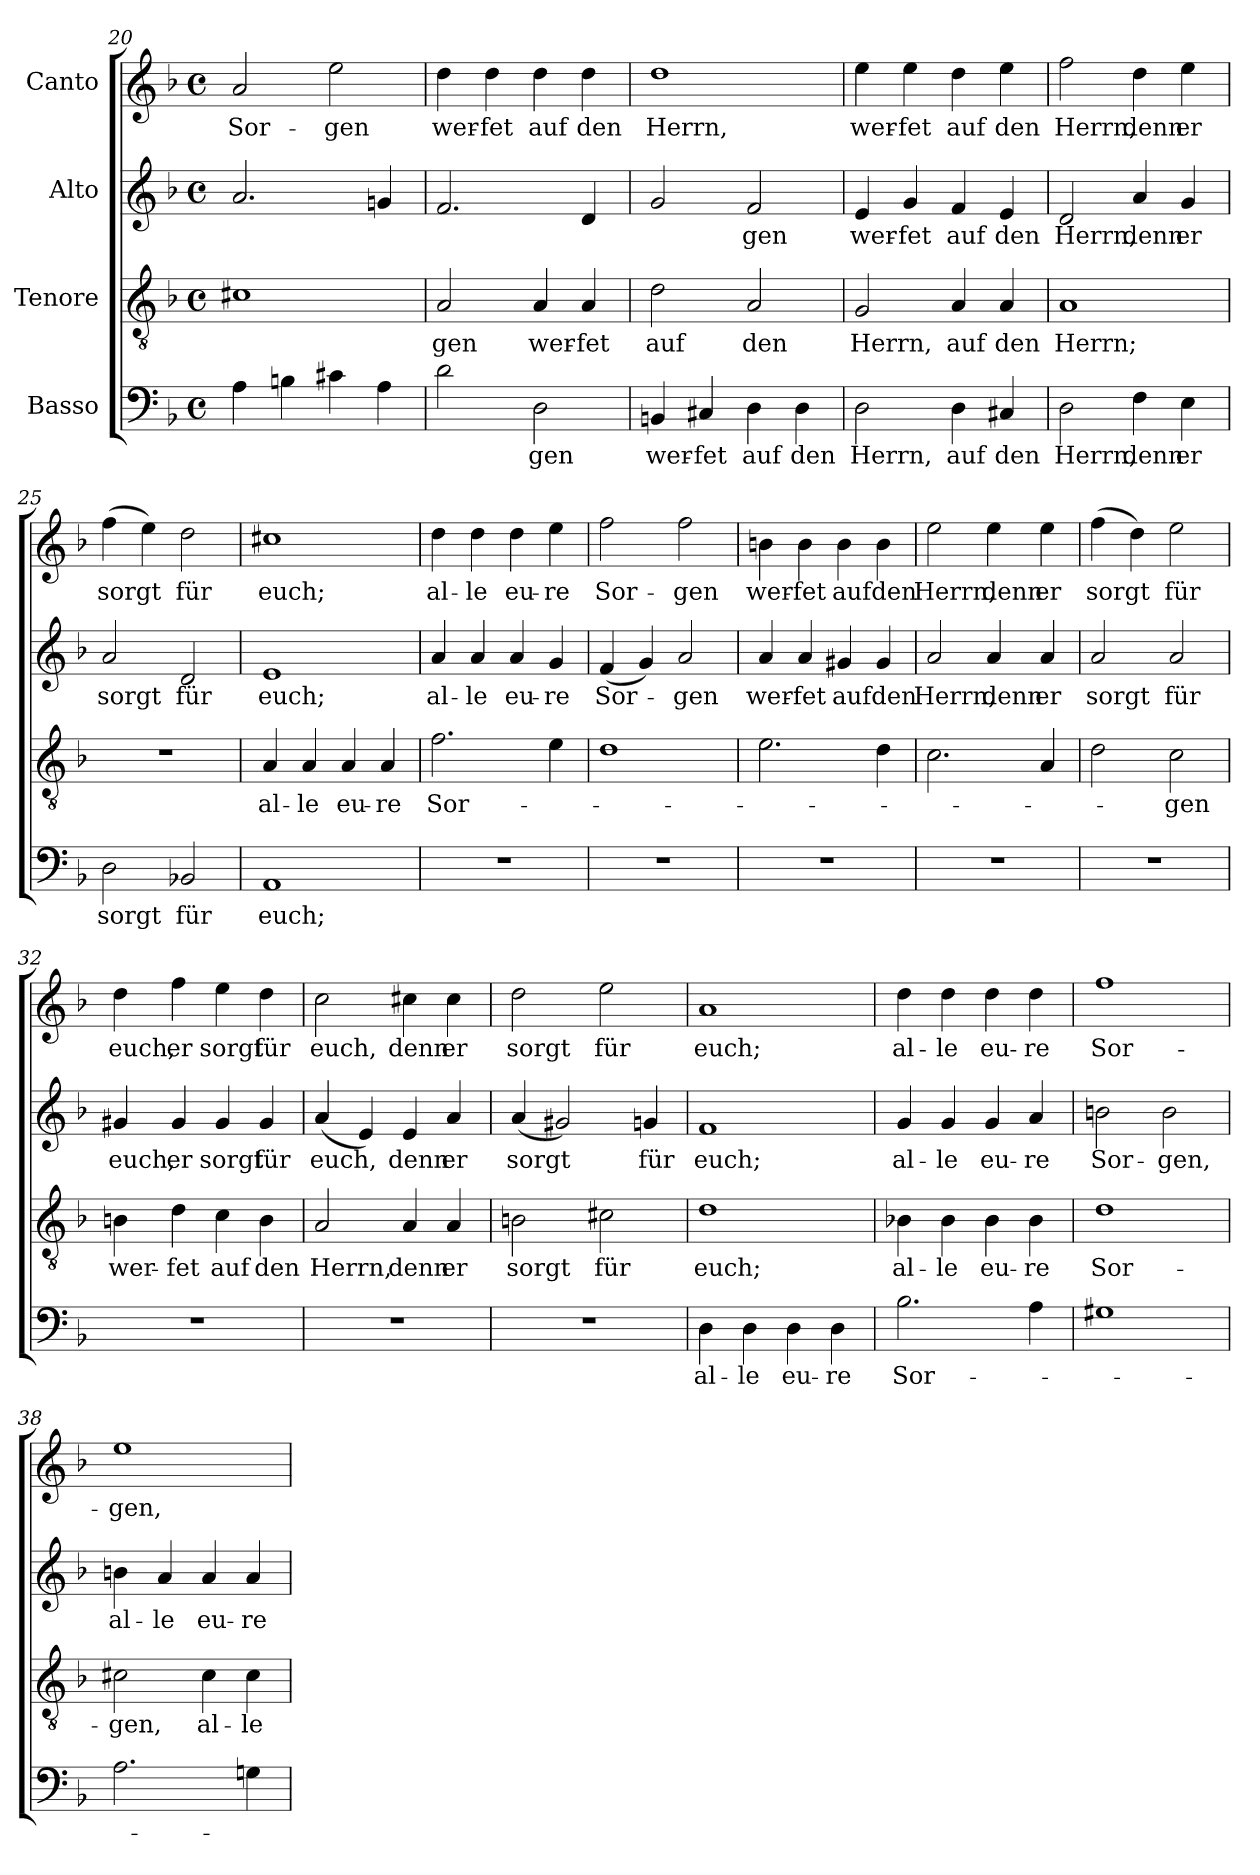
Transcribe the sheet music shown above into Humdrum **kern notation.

**kern	**text	**kern	**text	**kern	**text	**kern	**text
*part4	*part4	*part3	*part3	*part2	*part2	*part1	*part1
*staff4	*staff4	*staff3	*staff3	*staff2	*staff2	*staff1	*staff1
*I"Basso	*	*I"Tenore	*	*I"Alto	*	*I"Canto	*
!!LO:PB:g=z
*clefF4	*	*clefGv2	*	*clefG2	*	*clefG2	*
*k[b-]	*	*k[b-]	*	*k[b-]	*	*k[b-]	*
*M4/4	*	*M4/4	*	*M4/4	*	*M4/4	*
*met(c)	*	*met(c)	*	*met(c)	*	*met(c)	*
=20	=20	=20	=20	=20	=20	=20	=20
!	!	!	!	!	!	!	!LO:LY:b
4A\	.	1c#X	.	2.a/	.	2a/	Sor-
4Bn\	.	.	.	.	.	.	.
!	!	!	!	!	!	!	!LO:LY:b
4c#X\	.	.	.	.	.	2ee\	-gen
4A\	.	.	.	4gn/	.	.	.
=21	=21	=21	=21	=21	=21	=21	=21
!	!	!	!LO:LY:b	!	!	!	!LO:LY:b
2d\	.	2A/	-gen	2.f/	.	4dd\	wer-
!	!	!	!	!	!	!	!LO:LY:b
.	.	.	.	.	.	4dd\	-fet
!	!LO:LY:b	!	!LO:LY:b	!	!	!	!LO:LY:b
2D\	-gen	4A/	wer-	.	.	4dd\	auf
!	!	!	!LO:LY:b	!	!	!	!LO:LY:b
.	.	4A/	-fet	4d/	.	4dd\	den
=22	=22	=22	=22	=22	=22	=22	=22
!	!LO:LY:b	!	!LO:LY:b	!	!	!	!LO:LY:b
4BBn/	wer-	2d\	auf	2g/	.	1dd	Herrn,
!	!LO:LY:b	!	!	!	!	!	!
4C#X/	-fet	.	.	.	.	.	.
!	!LO:LY:b	!	!LO:LY:b	!	!LO:LY:b	!	!
4D\	auf	2A/	den	2f/	-gen	.	.
!	!LO:LY:b	!	!	!	!	!	!
4D\	den	.	.	.	.	.	.
=23	=23	=23	=23	=23	=23	=23	=23
!	!LO:LY:b	!	!LO:LY:b	!	!LO:LY:b	!	!LO:LY:b
2D\	Herrn,	2G/	Herrn,	4e/	wer-	4ee\	wer-
!	!	!	!	!	!LO:LY:b	!	!LO:LY:b
.	.	.	.	4g/	-fet	4ee\	-fet
!	!LO:LY:b	!	!LO:LY:b	!	!LO:LY:b	!	!LO:LY:b
4D\	auf	4A/	auf	4f/	auf	4dd\	auf
!	!LO:LY:b	!	!LO:LY:b	!	!LO:LY:b	!	!LO:LY:b
4C#X/	den	4A/	den	4e/	den	4ee\	den
=24	=24	=24	=24	=24	=24	=24	=24
!	!LO:LY:b	!	!LO:LY:b	!	!LO:LY:b	!	!LO:LY:b
2D\	Herrn,	1A	Herrn;	2d/	Herrn,	2ff\	Herrn,
!	!LO:LY:b	!	!	!	!LO:LY:b	!	!LO:LY:b
4F\	denn	.	.	4a/	denn	4dd\	denn
!	!LO:LY:b	!	!	!	!LO:LY:b	!	!LO:LY:b
4E\	er	.	.	4g/	er	4ee\	er
=25	=25	=25	=25	=25	=25	=25	=25
!	!LO:LY:b	!	!	!	!LO:LY:b	!	!LO:LY:b
2D\	sorgt	1r	.	2a/	sorgt	(4ff\	-sorgt
.	.	.	.	.	.	4ee\)	.
!	!LO:LY:b	!	!	!	!LO:LY:b	!	!LO:LY:b
2BB-X/	für	.	.	2d/	für	2dd\	für
!!LO:LB:g=z
=26	=26	=26	=26	=26	=26	=26	=26
!	!LO:LY:b	!	!LO:LY:b	!	!LO:LY:b	!	!LO:LY:b
1AA	euch;	4A/	al-	1e	euch;	1cc#X	euch;
!	!	!	!LO:LY:b	!	!	!	!
.	.	4A/	-le	.	.	.	.
!	!	!	!LO:LY:b	!	!	!	!
.	.	4A/	eu-	.	.	.	.
!	!	!	!LO:LY:b	!	!	!	!
.	.	4A/	-re	.	.	.	.
=27	=27	=27	=27	=27	=27	=27	=27
!	!	!	!LO:LY:b	!	!LO:LY:b	!	!LO:LY:b
1r	.	2.f\	Sor-	4a/	al-	4dd\	al-
!	!	!	!	!	!LO:LY:b	!	!LO:LY:b
.	.	.	.	4a/	-le	4dd\	-le
!	!	!	!	!	!LO:LY:b	!	!LO:LY:b
.	.	.	.	4a/	eu-	4dd\	eu-
!	!	!	!	!	!LO:LY:b	!	!LO:LY:b
.	.	4e\	.	4g/	-re	4ee\	-re
=28	=28	=28	=28	=28	=28	=28	=28
!	!	!	!	!	!LO:LY:b	!	!LO:LY:b
1r	.	1d	.	(4f/	Sor-	2ff\	Sor-
.	.	.	.	4g/)	.	.	.
!	!	!	!	!	!LO:LY:b	!	!LO:LY:b
.	.	.	.	2a/	-gen	2ff\	-gen
=29	=29	=29	=29	=29	=29	=29	=29
!	!	!	!	!	!LO:LY:b	!	!LO:LY:b
1r	.	2.e\	.	4a/	wer-	4bn\	wer-
!	!	!	!	!	!LO:LY:b	!	!LO:LY:b
.	.	.	.	4a/	-fet	4b\	-fet
!	!	!	!	!	!LO:LY:b	!	!LO:LY:b
.	.	.	.	4g#X/	auf	4b\	auf
!	!	!	!	!	!LO:LY:b	!	!LO:LY:b
.	.	4d\	.	4g#/	den	4b\	den
=30	=30	=30	=30	=30	=30	=30	=30
!	!	!	!	!	!LO:LY:b	!	!LO:LY:b
1r	.	2.c\	.	2a/	Herrn,	2ee\	Herrn,
!	!	!	!	!	!LO:LY:b	!	!LO:LY:b
.	.	.	.	4a/	denn	4ee\	denn
!	!	!	!	!	!LO:LY:b	!	!LO:LY:b
.	.	4A/	.	4a/	er	4ee\	er
=31	=31	=31	=31	=31	=31	=31	=31
!	!	!	!	!	!LO:LY:b	!	!LO:LY:b
1r	.	2d\	.	2a/	sorgt	(4ff\	sorgt
.	.	.	.	.	.	4dd\)	.
!	!	!	!LO:LY:b	!	!LO:LY:b	!	!LO:LY:b
.	.	2c\	-gen	2a/	für	2ee\	für
!!LO:LB:g=z
=32	=32	=32	=32	=32	=32	=32	=32
!	!	!	!LO:LY:b	!	!LO:LY:b	!	!LO:LY:b
1r	.	4Bn\	wer-	4g#X/	euch,	4dd\	euch,
!	!	!	!LO:LY:b	!	!LO:LY:b	!	!LO:LY:b
.	.	4d\	-fet	4g#/	er	4ff\	er
!	!	!	!LO:LY:b	!	!LO:LY:b	!	!LO:LY:b
.	.	4c\	auf	4g#/	sorgt	4ee\	sorgt
!	!	!	!LO:LY:b	!	!LO:LY:b	!	!LO:LY:b
.	.	4B\	den	4g#/	für	4dd\	für
=33	=33	=33	=33	=33	=33	=33	=33
!	!	!	!LO:LY:b	!	!LO:LY:b	!	!LO:LY:b
1r	.	2A/	Herrn,	(4a/	euch,	2cc\	euch,
.	.	.	.	4e/)	.	.	.
!	!	!	!LO:LY:b	!	!LO:LY:b	!	!LO:LY:b
.	.	4A/	denn	4e/	denn	4cc#X\	denn
!	!	!	!LO:LY:b	!	!LO:LY:b	!	!LO:LY:b
.	.	4A/	er	4a/	er	4cc#\	er
=34	=34	=34	=34	=34	=34	=34	=34
!	!	!	!LO:LY:b	!	!LO:LY:b	!	!LO:LY:b
1r	.	2Bn\	sorgt	(4a/	sorgt	2dd\	sorgt
.	.	.	.	2g#X/)	.	.	.
!	!	!	!LO:LY:b	!	!	!	!LO:LY:b
.	.	2c#X\	für	.	.	2ee\	für
!	!	!	!	!	!LO:LY:b	!	!
.	.	.	.	4gn/	für	.	.
=35	=35	=35	=35	=35	=35	=35	=35
!	!LO:LY:b	!	!LO:LY:b	!	!LO:LY:b	!	!LO:LY:b
4D\	al-	1d	euch;	1f	euch;	1a	euch;
!	!LO:LY:b	!	!	!	!	!	!
4D\	-le	.	.	.	.	.	.
!	!LO:LY:b	!	!	!	!	!	!
4D\	eu-	.	.	.	.	.	.
!	!LO:LY:b	!	!	!	!	!	!
4D\	-re	.	.	.	.	.	.
=36	=36	=36	=36	=36	=36	=36	=36
!	!LO:LY:b	!	!LO:LY:b	!	!LO:LY:b	!	!LO:LY:b
2.B-\	Sor-	4B-X\	al-	4g/	al-	4dd\	al-
!	!	!	!LO:LY:b	!	!LO:LY:b	!	!LO:LY:b
.	.	4B-\	-le	4g/	-le	4dd\	-le
!	!	!	!LO:LY:b	!	!LO:LY:b	!	!LO:LY:b
.	.	4B-\	eu-	4g/	eu-	4dd\	eu-
!	!	!	!LO:LY:b	!	!LO:LY:b	!	!LO:LY:b
4A\	.	4B-\	-re	4a/	-re	4dd\	-re
=37	=37	=37	=37	=37	=37	=37	=37
!	!	!	!LO:LY:b	!	!LO:LY:b	!	!LO:LY:b
1G#X	.	1d	Sor-	2bn\	Sor-	1ff	Sor-
!	!	!	!	!	!LO:LY:b	!	!
.	.	.	.	2b\	-gen,	.	.
!!LO:LB:g=z
=38	=38	=38	=38	=38	=38	=38	=38
!	!	!	!LO:LY:b	!	!LO:LY:b	!	!LO:LY:b
2.A\	.	2c#X\	-gen,	4bn\	al-	1ee	-gen,
!	!	!	!	!	!LO:LY:b	!	!
.	.	.	.	4a/	-le	.	.
!	!	!	!LO:LY:b	!	!LO:LY:b	!	!
.	.	4c#\	al-	4a/	eu-	.	.
!	!	!	!LO:LY:b	!	!LO:LY:b	!	!
4Gn\	.	4c#\	-le	4a/	-re	.	.
=	=	=	=	=	=	=	=
*-	*-	*-	*-	*-	*-	*-	*-
